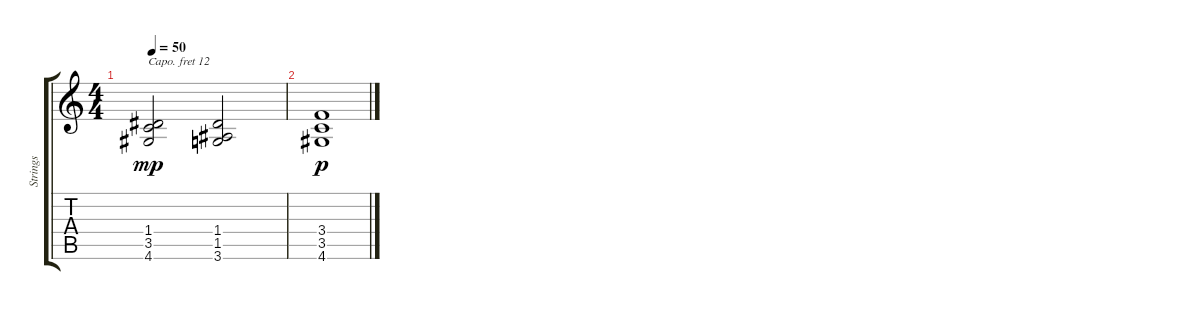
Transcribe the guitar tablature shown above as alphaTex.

\track ("Strings" "Strings") {instrument stringensemble1}
\staff {score tabs}
\capo 12
\tuning (E4 B3 G3 D3 A2 E2) {hide}
\ts (4 4)
\tempo 50
\clef g2
\ks c
(1.4 3.5 4.6).2{dy mp} (1.4 1.5 3.6).2 |
(3.4 3.5 4.6).1{dy p}
